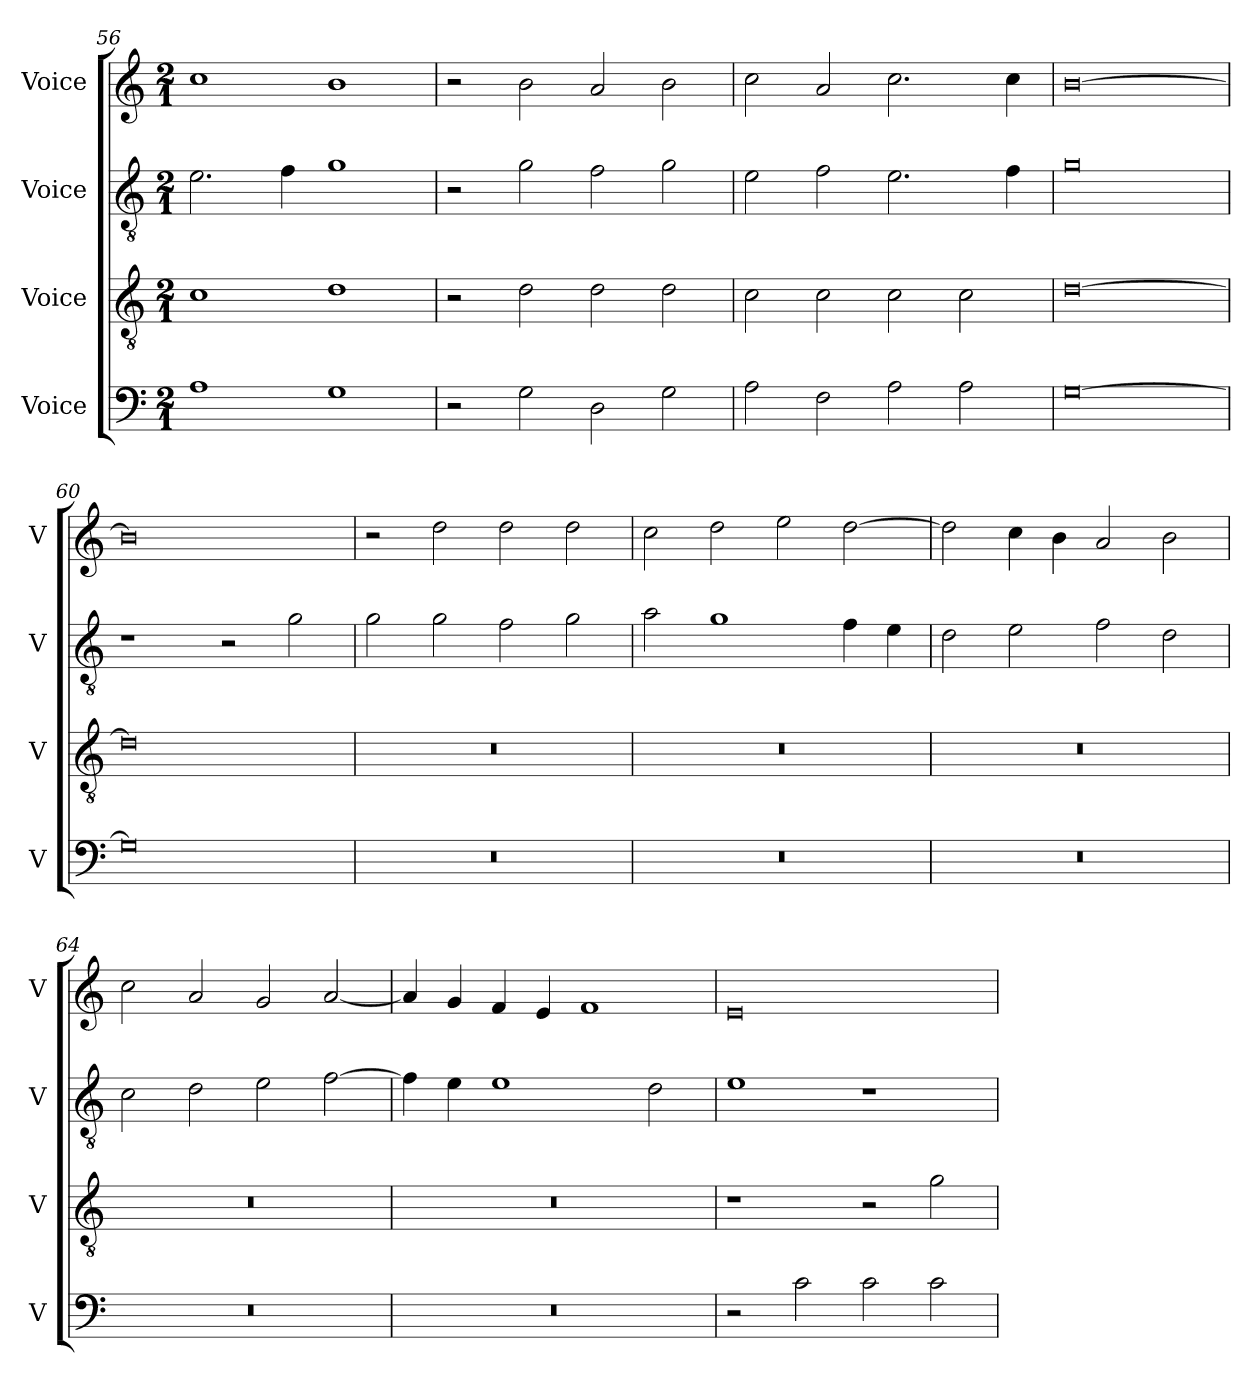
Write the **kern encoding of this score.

**kern	**kern	**kern	**kern
*part4	*part3	*part2	*part1
*staff4	*staff3	*staff2	*staff1
*I"Voice	*I"Voice	*I"Voice	*I"Voice
*I'V	*I'V	*I'V	*I'V
*clefF4	*clefGv2	*clefGv2	*clefG2
*k[]	*k[]	*k[]	*k[]
*M2/1	*M2/1	*M2/1	*M2/1
=56	=56	=56	=56
1A	1c	2.e\	1cc
.	.	4f\	.
1G	1d	1g	1b
=57	=57	=57	=57
2r	2r	2r	2r
2G\	2d\	2g\	2b\
2D\	2d\	2f\	2a/
2G\	2d\	2g\	2b\
!!LO:PB:g=z
=58	=58	=58	=58
2A\	2c\	2e\	2cc\
2F\	2c\	2f\	2a/
2A\	2c\	2.e\	2.cc\
2A\	2c\	.	.
.	.	4f\	4cc\
=59	=59	=59	=59
[0G	[0d	0g	[0b
=60	=60	=60	=60
0G]	0d]	1r	0b]
.	.	2r	.
.	.	2g\	.
=61	=61	=61	=61
0r	0r	2g\	2r
.	.	2g\	2dd\
.	.	2f\	2dd\
.	.	2g\	2dd\
!!LO:LB:g=z
=62	=62	=62	=62
0r	0r	2a\	2cc\
.	.	1g	2dd\
.	.	.	2ee\
.	.	4f\	[2dd\
.	.	4e\	.
=63	=63	=63	=63
0r	0r	2d\	2dd\]
.	.	2e\	4cc\
.	.	.	4b\
.	.	2f\	2a/
.	.	2d\	2b\
=64	=64	=64	=64
0r	0r	2c\	2cc\
.	.	2d\	2a/
.	.	2e\	2g/
.	.	[2f\	[2a/
=65	=65	=65	=65
0r	0r	4f\]	4a/]
.	.	4e\	4g/
.	.	1e	4f/
.	.	.	4e/
.	.	.	1f
.	.	2d\	.
!!LO:LB:g=z
=66	=66	=66	=66
2r	1r	1e	0e
2c\	.	.	.
2c\	2r	1r	.
2c\	2g\	.	.
=	=	=	=
*-	*-	*-	*-
